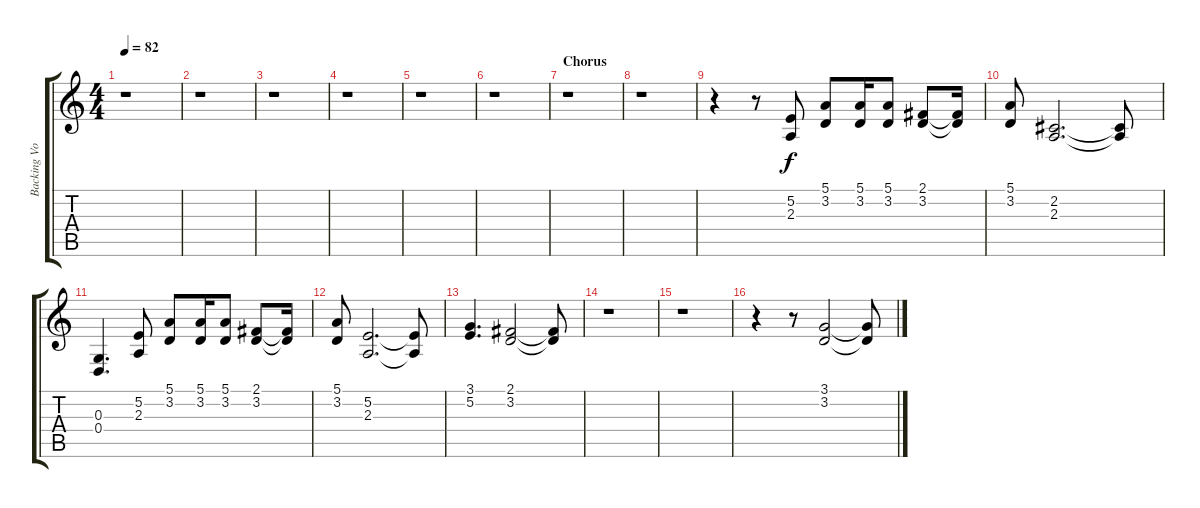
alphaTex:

\track ("Backing Vocals" "Backing Vo") {instrument tenorsax}
\staff {score tabs}
\tuning (E4 B3 G3 D3 A2 E2) {hide}
\ts (4 4)
\tempo 82
\clef g2
\ks c
r.1{dy f} |
r.1 |
r.1 |
r.1 |
r.1 |
r.1 |
\section ("" "Chorus")
r.1 |
r.1 |
r.4 r.8 (5.2 2.3).8 (5.1 3.2).8 (5.1 3.2).16 (5.1 3.2).8 (2.1 3.2).8 (2.1{t} 3.2{t}).16 |
(5.1 3.2).8 (2.2 2.3).2{d} (2.2{t} 2.3{t}).8 |
(0.3 0.4).4{d} (5.2 2.3).8 (5.1 3.2).8 (5.1 3.2).16 (5.1 3.2).8 (2.1 3.2).8 (2.1{t} 3.2{t}).16 |
(5.1 3.2).8 (5.2 2.3).2{d} (5.2{t} 2.3{t}).8 |
(3.1 5.2).4{d} (2.1 3.2).2 (2.1{t} 3.2{t}).8 |
r.1 |
r.1 |
r.4 r.8 (3.1 3.2).2 (3.1{t} 3.2{t}).8
